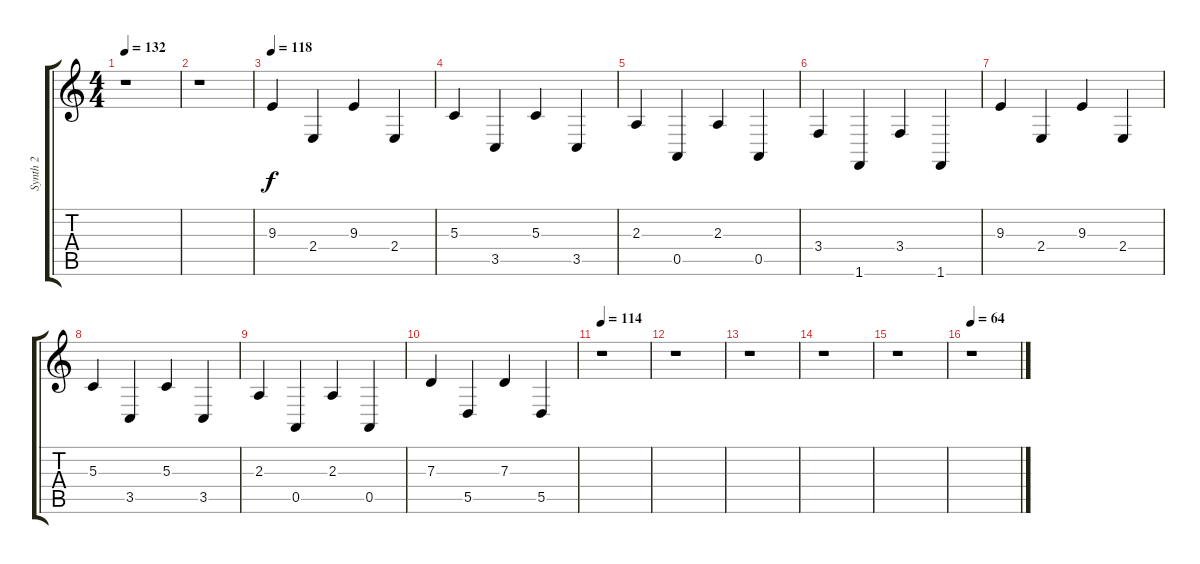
\track ("Synth 2" "Synth 2") {instrument pad2warm}
\staff {score tabs}
\tuning (E4 B3 G3 D3 A2 E2) {hide}
\ts (4 4)
\tempo 132
\clef g2
\ks c
r.1{dy f} |
r.1 |
\tempo 118
9.3.4 2.4.4 9.3.4 2.4.4 |
5.3.4 3.5.4 5.3.4 3.5.4 |
2.3.4 0.5.4 2.3.4 0.5.4 |
3.4.4 1.6.4 3.4.4 1.6.4 |
9.3.4 2.4.4 9.3.4 2.4.4 |
5.3.4 3.5.4 5.3.4 3.5.4 |
2.3.4 0.5.4 2.3.4 0.5.4 |
7.3.4 5.5.4 7.3.4 5.5.4 |
\tempo 114
r.1 |
r.1 |
r.1 |
r.1 |
r.1 |
\tempo 64
r.1
